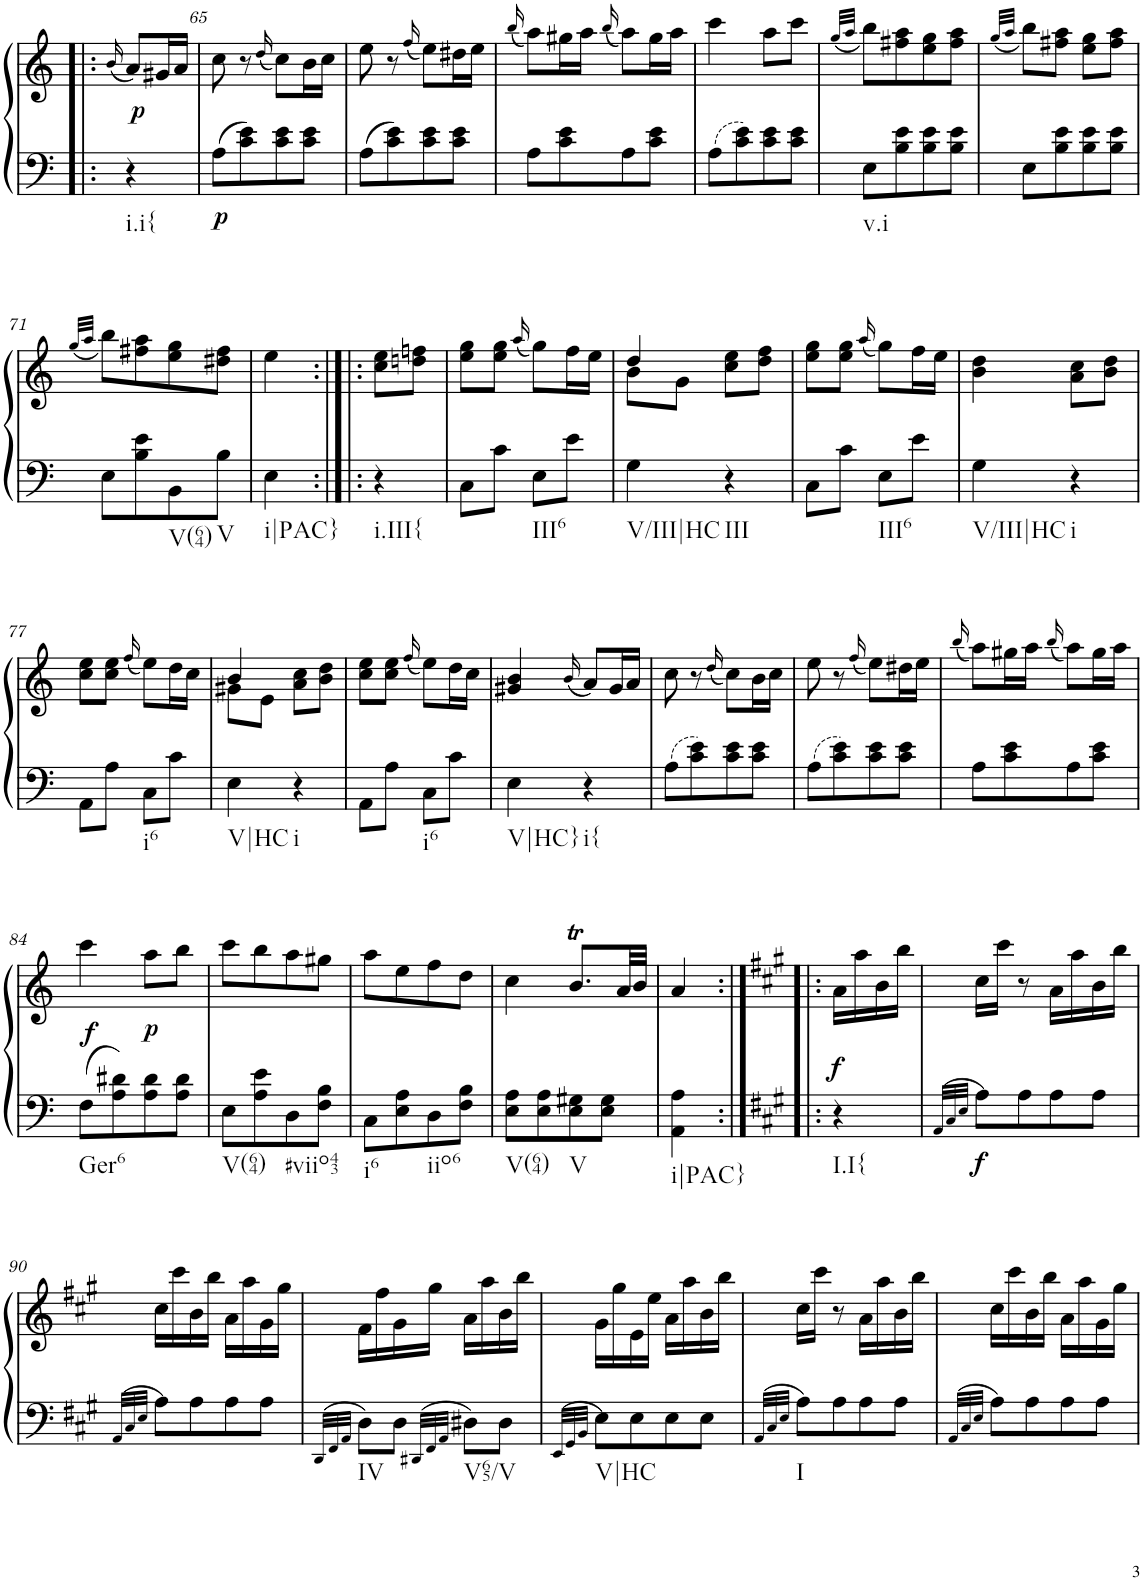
**kern	**kern	**dynam
*part1	*part1	*part1
*staff2	*staff1	*staff1/2
*I"Piano, Piano right	*	*
*I'Pno.	*	*
!!LO:PB:g=z
*clefF4	*clefG2	*
*k[]	*k[]	*
*M2/4	*M2/4	*
=64X6!|:	=64X6!|:	=64X6!|:
.	(16qb/	.
!LO:TX:b:t=i.i{	!	!
!	!	!LO:DY:b
4r	8a/L)	p
.	16g#X/L	.
.	16a/JJ	.
=65	=65	=65
!	!	!LO:DY:b=2
8A\L	8cc\	p
8c\ 8e\	8r	.
.	(16qdd/	.
8c\ 8e\	8cc\L)	.
8c\ 8e\J	16b\L	.
.	16cc\JJ	.
=66	=66	=66
8A\L	8ee\	.
8c\ 8e\	8r	.
.	(16qff/	.
8c\ 8e\	8ee\L)	.
8c\ 8e\J	16dd#X\L	.
.	16ee\JJ	.
=67	=67	=67
.	(16qbb/	.
8A\L	8aa\L)	.
8c\ 8e\	16gg#X\L	.
.	16aa\JJ	.
.	(16qbb/	.
8A\	8aa\L)	.
8c\ 8e\J	16gg#\L	.
.	16aa\JJ	.
=68	=68	=68
8A\L	4ccc\	.
8c\ 8e\	.	.
8c\ 8e\	8aa\L	.
8c\ 8e\J	8ccc\J	.
=69	=69	=69
.	(32qgg/LLL	.
.	32qaa/JJJ	.
!LO:TX:b:t=v.i	!	!
8E\L	8bb\L)	.
8B\ 8e\	8ff#X\ 8aa\	.
8B\ 8e\	8ee\ 8gg\	.
8B\ 8e\J	8ff#\ 8aa\J	.
=70	=70	=70
.	(32qgg/LLL	.
.	32qaa/JJJ	.
8E\L	8bb\L)	.
8B\ 8e\	8ff#X\ 8aa\J	.
8B\ 8e\	8ee\ 8gg\L	.
8B\ 8e\J	8ff#\ 8aa\J	.
!!LO:LB:g=z
=71	=71	=71
.	(32qgg/LLL	.
.	32qaa/JJJ	.
8E\L	8bb\L)	.
8B\ 8e\	8ff#X\ 8aa\	.
!LO:TX:b:t=V(64)	!	!
8BB\	8ee\ 8gg\	.
!LO:TX:b:t=V	!	!
8B\J	8dd#X\ 8ff#\J	.
=72	=72	=72
!LO:TX:b:t=i|PAC}	!	!
4E\	4ee\	.
=72X7:|!|:	=72X7:|!|:	=72X7:|!|:
!LO:TX:b:t=i.III{	!	!
4r	8cc\ 8ee\L	.
.	8ddn\ 8ffn\J	.
=73	=73	=73
8C\L	8ee\ 8gg\L	.
8c\J	8ee\ 8gg\J	.
.	(16qaa/	.
!LO:TX:b:t=III6	!	!
8E\L	8gg\L)	.
8e\J	16ff\L	.
.	16ee\JJ	.
=74	=74	=74
*	*^	*
!LO:TX:b:t=V/III|HC	!	!	!
4G\	4dd/	8b\L	.
.	.	8g\J	.
!LO:TX:b:t=III	!	!	!
4r	8cc\ 8ee\L	4ryy	.
.	8dd\ 8ff\J	.	.
*	*v	*v	*
=75	=75	=75
8C\L	8ee\ 8gg\L	.
8c\J	8ee\ 8gg\J	.
.	(16qaa/	.
!LO:TX:b:t=III6	!	!
8E\L	8gg\L)	.
8e\J	16ff\L	.
.	16ee\JJ	.
=76	=76	=76
!LO:TX:b:t=V/III|HC	!	!
4G\	4b\ 4dd\	.
!LO:TX:b:t=i	!	!
4r	8a\ 8cc\L	.
.	8b\ 8dd\J	.
!!LO:LB:g=z
=77	=77	=77
8AA\L	8cc\ 8ee\L	.
8A\J	8cc\ 8ee\J	.
.	(16qff/	.
!LO:TX:b:t=i6	!	!
8C\L	8ee\L)	.
8c\J	16dd\L	.
.	16cc\JJ	.
=78	=78	=78
*	*^	*
!LO:TX:b:t=V|HC	!	!	!
4E\	4b/	8g#X\L	.
.	.	8e\J	.
!LO:TX:b:t=i	!	!	!
4r	8a\ 8cc\L	4ryy	.
.	8b\ 8dd\J	.	.
*	*v	*v	*
=79	=79	=79
8AA\L	8cc\ 8ee\L	.
8A\J	8cc\ 8ee\J	.
.	(16qff/	.
!LO:TX:b:t=i6	!	!
8C\L	8ee\L)	.
8c\J	16dd\L	.
.	16cc\JJ	.
=80	=80	=80
!LO:TX:b:t=V|HC}	!	!
4E\	4g#X/ 4b/	.
.	(16qb/	.
!LO:TX:b:t=i{	!	!
4r	8a/L)	.
.	16g#/L	.
.	16a/JJ	.
=81	=81	=81
8A\L	8cc\	.
8c\ 8e\	8r	.
.	(16qdd/	.
8c\ 8e\	8cc\L)	.
8c\ 8e\J	16b\L	.
.	16cc\JJ	.
=82	=82	=82
8A\L	8ee\	.
8c\ 8e\	8r	.
.	(16qff/	.
8c\ 8e\	8ee\L)	.
8c\ 8e\J	16dd#X\L	.
.	16ee\JJ	.
=83	=83	=83
.	(16qbb/	.
8A\L	8aa\L)	.
8c\ 8e\	16gg#X\L	.
.	16aa\JJ	.
.	(16qbb/	.
8A\	8aa\L)	.
8c\ 8e\J	16gg#\L	.
.	16aa\JJ	.
!!LO:LB:g=z
=84	=84	=84
!LO:TX:b:t=Ger6	!	!
!	!	!LO:DY:b
8F\L	4ccc\	f
8A\ 8d#X\	.	.
!	!	!LO:DY:b
8A\ 8d#\	8aa\L	p
8A\ 8d#\J	8bb\J	.
=85	=85	=85
!LO:TX:b:t=V(64)	!	!
8E\L	8ccc\L	.
8A\ 8e\	8bb\	.
!LO:TX:b:t=#viio43	!	!
8D\	8aa\	.
8F\ 8B\J	8gg#X\J	.
=86	=86	=86
!LO:TX:b:t=i6	!	!
8C\L	8aa\L	.
8E\ 8A\	8ee\	.
!LO:TX:b:t=iio6	!	!
8D\	8ff\	.
8F\ 8B\J	8dd\J	.
=87	=87	=87
!LO:TX:b:t=V(64)	!	!
8E\ 8A\L	4cc\	.
8E\ 8A\	.	.
!LO:TX:b:t=V	!	!
8E\ 8G#X\	8.bt/L	.
8E\ 8G#\J	.	.
.	32a/LL	.
.	32b/JJJ	.
=88	=88	=88
!LO:TX:b:t=i|PAC}	!	!
4AA\ 4A\	4a/	.
=88X8:|!|:	=88X8:|!|:	=88X8:|!|:
*k[f#c#g#]	*k[f#c#g#]	*
!LO:TX:b:t=I.I{	!	!
!	!	!LO:DY:a=2
4r	16a\LL	f
.	16aa\	.
.	16b\	.
.	16bb\JJ	.
=89	=89	=89
32qAA/LLL	.	.
32qC#/	.	.
32qE/JJJ	.	.
!	!	!LO:DY:b=2
8A\L	16cc#\LL	f
.	16ccc#\JJ	.
8A\	8r	.
8A\	16a\LL	.
.	16aa\	.
8A\J	16b\	.
.	16bb\JJ	.
!!LO:LB:g=z
=90	=90	=90
32qAA/LLL	.	.
32qC#/	.	.
32qE/JJJ	.	.
8A\L	16cc#\LL	.
.	16ccc#\	.
8A\	16b\	.
.	16bb\JJ	.
8A\	16a\LL	.
.	16aa\	.
8A\J	16g#\	.
.	16gg#\JJ	.
=91	=91	=91
32qDD/LLL	.	.
32qFF#/	.	.
32qAA/JJJ	.	.
!LO:TX:b:t=IV	!	!
8D\L	16f#\LL	.
.	16ff#\	.
8D\J	16g#\	.
.	16gg#\JJ	.
32qDD#X/LLL	.	.
32qFF#/	.	.
32qAA/JJJ	.	.
!LO:TX:b:t=V65/V	!	!
8D#X\L	16a\LL	.
.	16aa\	.
8D#\J	16b\	.
.	16bb\JJ	.
=92	=92	=92
32qEE/LLL	.	.
32qGG#/	.	.
32qBB/JJJ	.	.
!LO:TX:b:t=V|HC	!	!
8E\L	16g#\LL	.
.	16gg#\	.
8E\	16e\	.
.	16ee\JJ	.
8E\	16a\LL	.
.	16aa\	.
8E\J	16b\	.
.	16bb\JJ	.
=93	=93	=93
32qAA/LLL	.	.
32qC#/	.	.
32qE/JJJ	.	.
!LO:TX:b:t=I	!	!
8A\L	16cc#\LL	.
.	16ccc#\JJ	.
8A\	8r	.
8A\	16a\LL	.
.	16aa\	.
8A\J	16b\	.
.	16bb\JJ	.
=94	=94	=94
32qAA/LLL	.	.
32qC#/	.	.
32qE/JJJ	.	.
8A\L	16cc#\LL	.
.	16ccc#\	.
8A\	16b\	.
.	16bb\JJ	.
8A\	16a\LL	.
.	16aa\	.
8A\J	16g#\	.
.	16gg#\JJ	.
=	=	=
*-	*-	*-
